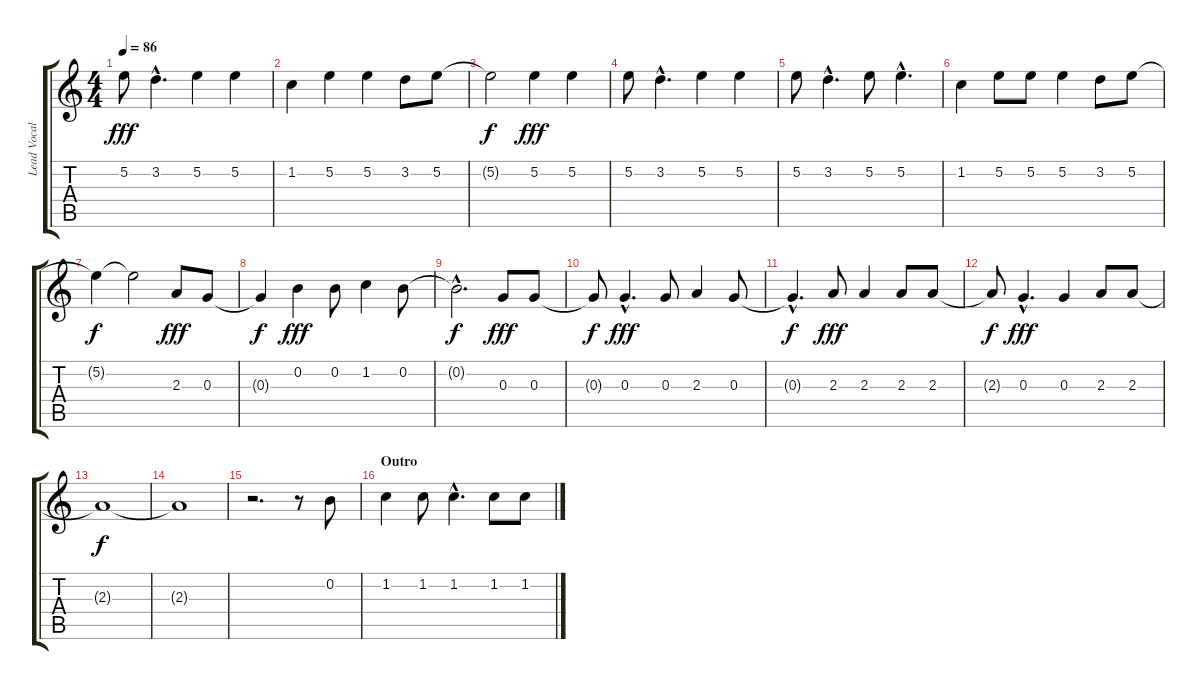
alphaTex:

\track ("Lead Vocals (Gano)" "Lead Vocal") {instrument electricguitarjazz}
\staff {score tabs}
\tuning (E4 B3 G3 D3 A2 E2) {hide}
\ts (4 4)
\tempo 86
\clef g2
\ks c
5.2.8{dy fff} 3.2{hac}.4{d} 5.2.4 5.2.4 |
1.2.4 5.2.4 5.2.4 3.2.8 5.2.8 |
5.2{t}.2{dy f} 5.2.4{dy fff} 5.2.4 |
5.2.8 3.2{hac}.4{d} 5.2.4 5.2.4 |
5.2.8 3.2{hac}.4{d} 5.2.8 5.2{hac}.4{d} |
1.2.4 5.2.8 5.2.8 5.2.4 3.2.8 5.2.8 |
5.2{t}.4{dy f} 5.2{t}.2 2.3.8{dy fff volume 16} 0.3.8 |
0.3{t}.4{dy f} 0.2.4{dy fff} 0.2.8 1.2.4 0.2.8 |
0.2{hac t}.2{d dy f} 0.3.8{dy fff} 0.3.8 |
0.3{t}.8{dy f} 0.3{hac}.4{d dy fff} 0.3.8 2.3.4 0.3.8 |
0.3{hac t}.4{d dy f} 2.3.8{dy fff} 2.3.4 2.3.8 2.3.8 |
2.3{t}.8{dy f} 0.3{hac}.4{d dy fff} 0.3.4 2.3.8 2.3.8 |
2.3{t}.1{dy f} |
2.3{t}.1 |
r.2{d} r.8 0.2.8 |
\section ("" "Outro")
1.2.4 1.2.8 1.2{hac}.4{d} 1.2.8 1.2.8
